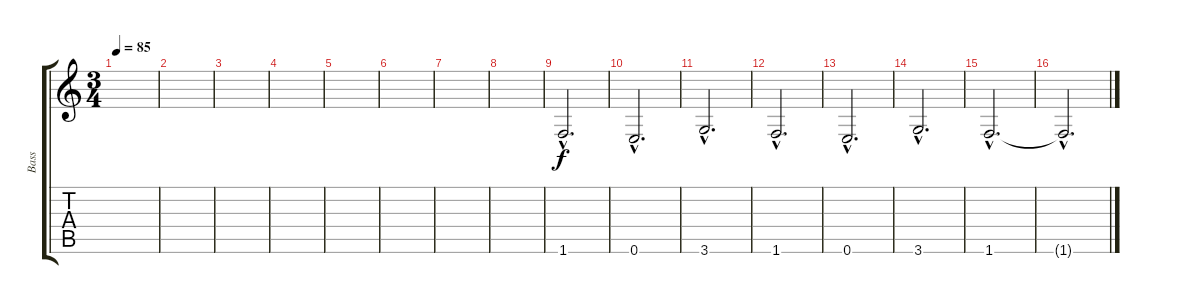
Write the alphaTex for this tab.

\track ("Bass" "Bass") {instrument fretlessbass}
\staff {score tabs}
\tuning (E4 B3 G3 D3 A2 E2) {hide}
\ts (3 4)
\tempo 85
\clef g2
\ks c
|
|
|
|
|
|
|
|
1.6{hac}.2{d} |
0.6{hac}.2{d} |
3.6{hac}.2{d} |
1.6{hac}.2{d} |
0.6{hac}.2{d} |
3.6{hac}.2{d} |
1.6{hac}.2{d} |
1.6{hac t}.2{d dy f}
